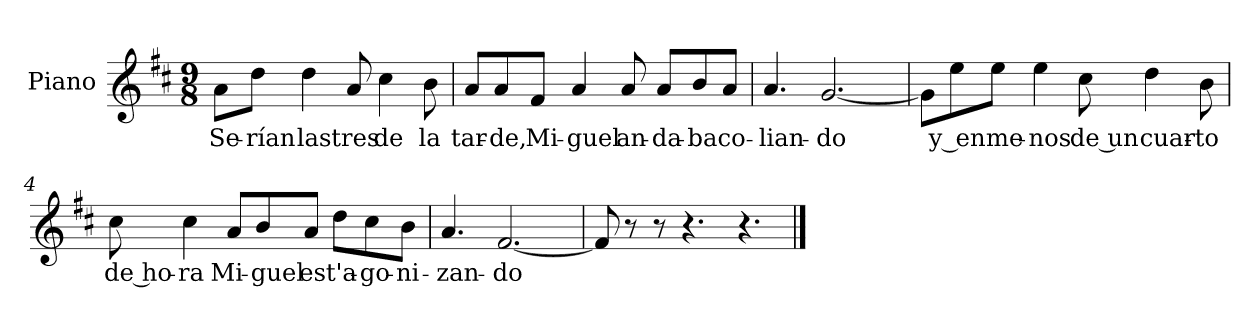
**kern	**text
*part1	*part1
*staff1	*staff1
*I"Piano	*
*I'Pno.	*
*clefG2	*
*k[f#c#]	*
*D:	*
*M9/8	*
=	=
8a\L	Se-
8dd\J	-rían
4dd\	las
8a/	tres
4cc#\	de
8b\	la
=1	=1
8a/L	tar-
8a/	-de,
8f#/J	Mi-
4a/	-guel
8a/	an-
8a/L	-da-
8b/	-ba
8a/J	co-
=2	=2
4.a/	-lian-
[2.g/	-do
=3	=3
8g\L]	.
8ee\	y en
8ee\J	me-
4ee\	-nos
8cc#\	de un
4dd\	cuar-
8b\	-to
=4	=4
8cc#\	de ho-
4cc#\	-ra
8a/L	Mi-
8b/	-guel
8a/J	es
8dd\L	t'a-
8cc#\	-go-
8b\J	-ni-
=5	=5
4.a/	-zan-
[2.f#/	-do
=6	=6
8f#/]	.
8r	.
8r	.
4.r	.
4.r	.
==	==
*-	*-
